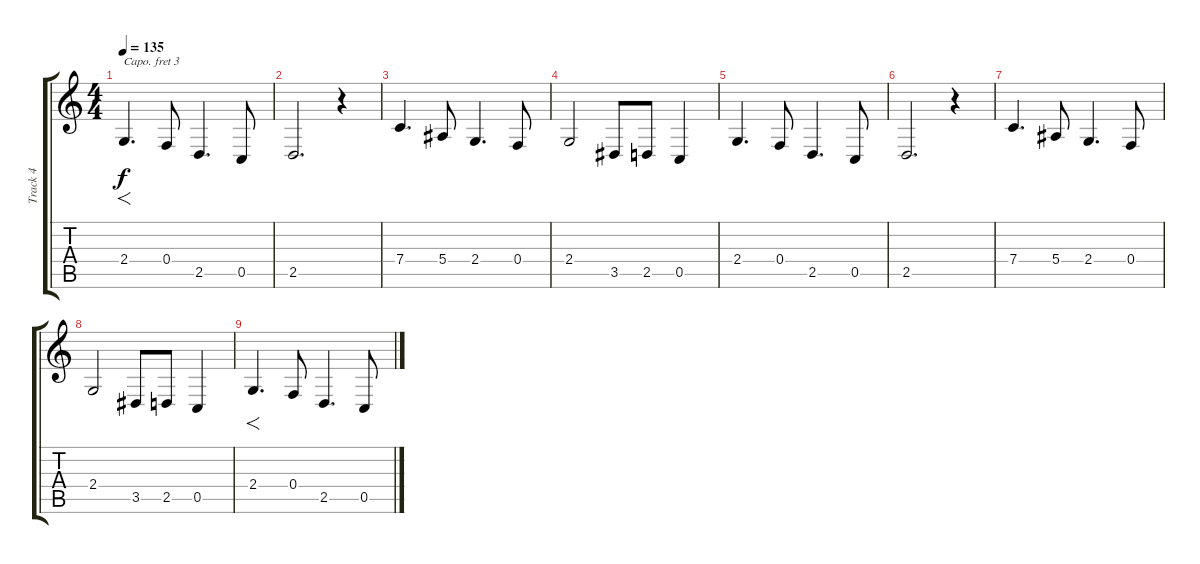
\track ("Track 4" "Track 4") {instrument cello}
\staff {score tabs}
\capo 3
\tuning (E4 B3 G3 D3 A2 E2) {hide}
\ts (4 4)
\tempo 135
\clef g2
\ks c
2.4.4{f d dy f} 0.4.8 2.5.4{d} 0.5.8 |
2.5.2{d} r.4 |
7.4.4{d} 5.4.8 2.4.4{d} 0.4.8 |
2.4.2 3.5.8 2.5.8 0.5.4 |
2.4.4{d} 0.4.8 2.5.4{d} 0.5.8 |
2.5.2{d} r.4 |
7.4.4{d} 5.4.8 2.4.4{d} 0.4.8 |
2.4.2 3.5.8 2.5.8 0.5.4 |
2.4.4{f d} 0.4.8 2.5.4{d} 0.5.8
